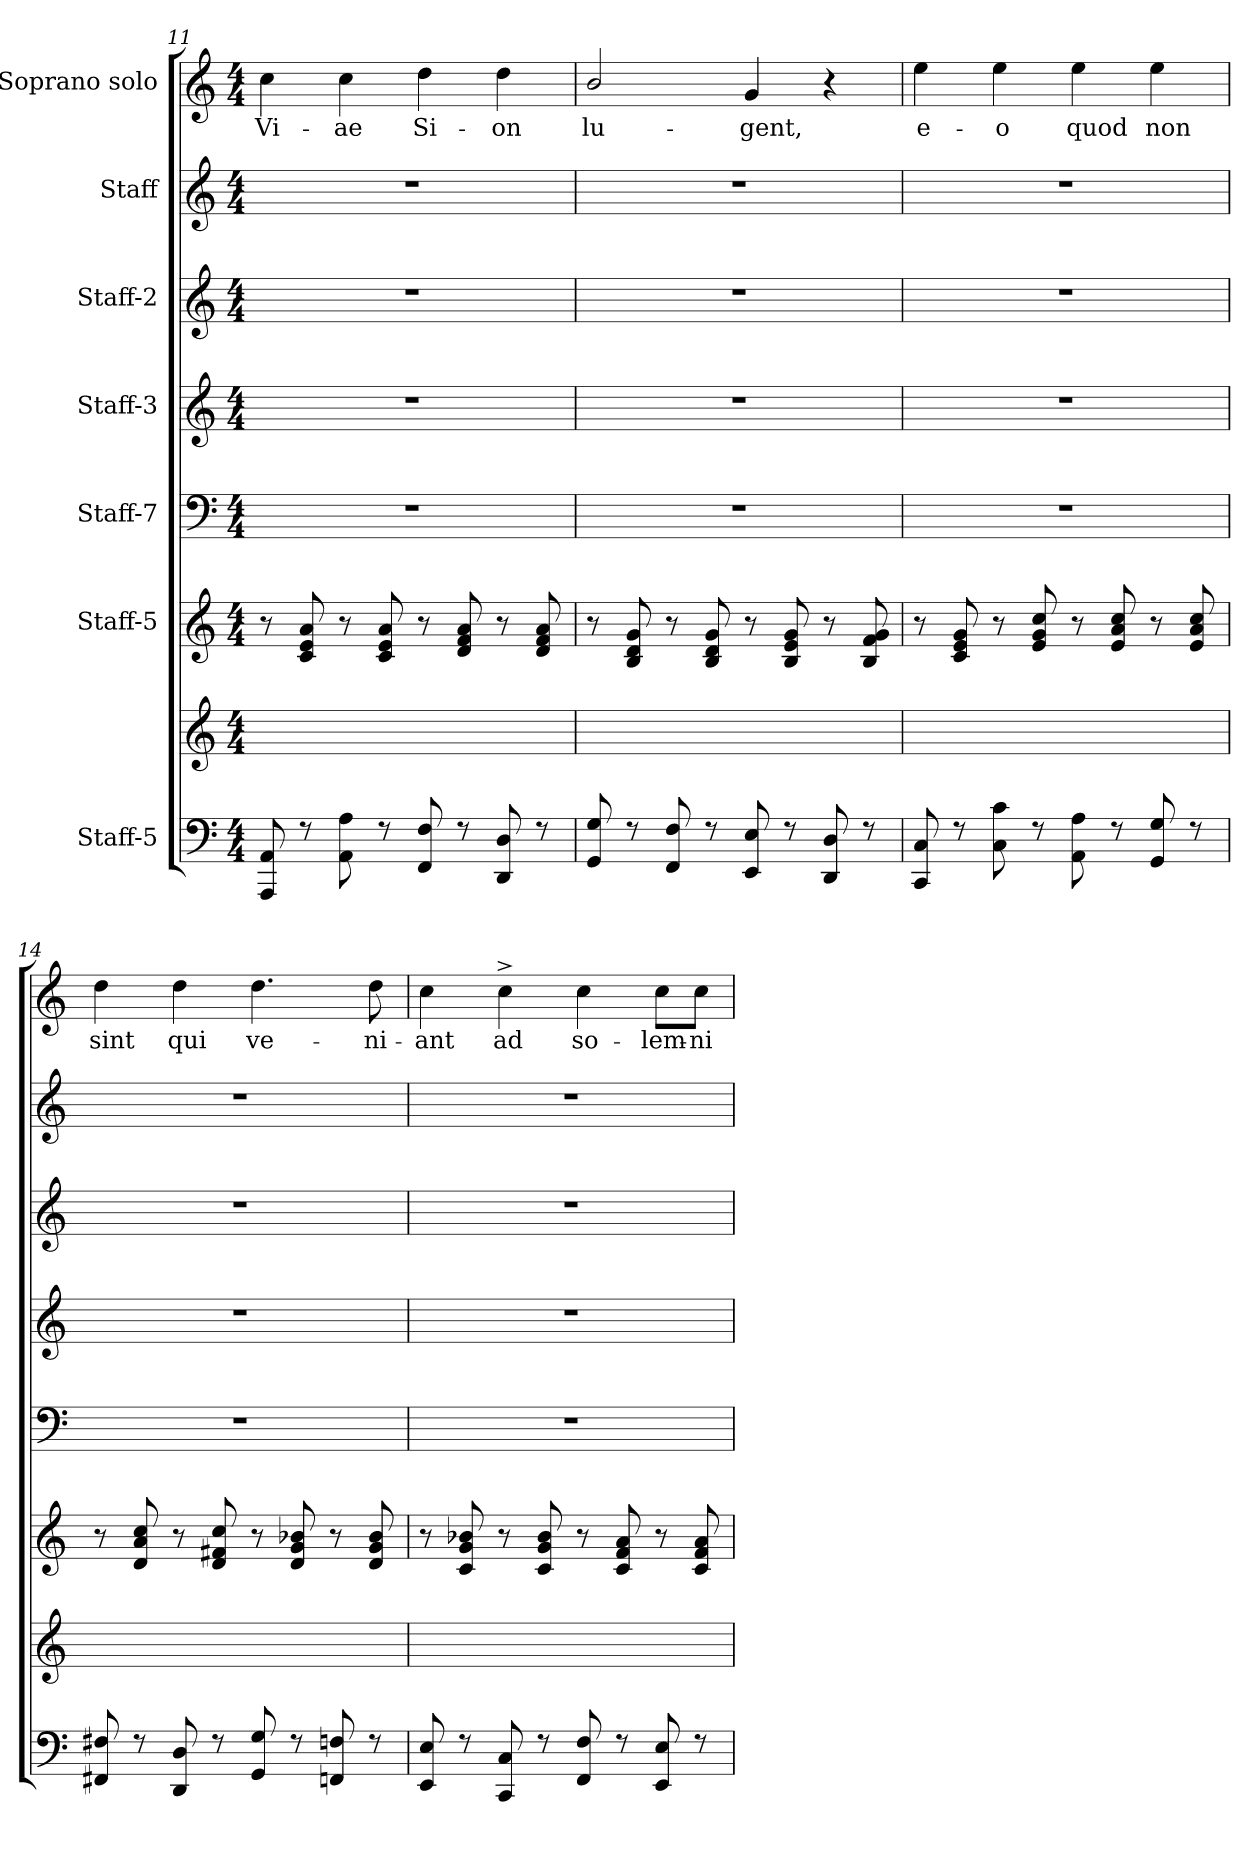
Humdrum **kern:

**kern	**kern	**kern	**kern	**kern	**kern	**kern	**kern	**text
*part7	*part7	*part6	*part5	*part4	*part3	*part2	*part1	*part1
*staff8	*staff7	*staff6	*staff5	*staff4	*staff3	*staff2	*staff1	*staff1
*I"Staff-5	*	*I"Staff-5	*I"Staff-7	*I"Staff-3	*I"Staff-2	*I"Staff	*I"Soprano solo	*
*clefF4	*clefG2	*clefG2	*clefF4	*clefG2	*clefG2	*clefG2	*clefG2	*
*	*	*	*	*ITrd7c12	*	*	*	*
*k[]	*k[]	*k[]	*k[]	*k[]	*k[]	*k[]	*k[]	*
*C:	*C:	*C:	*C:	*C:	*C:	*C:	*C:	*
*M4/4	*M4/4	*M4/4	*M4/4	*M4/4	*M4/4	*M4/4	*M4/4	*
=11	=11	=11	=11	=11	=11	=11	=11	=11
*^	*	*	*	*	*	*	*	*
!	!	!	!	!	!	!	!	!	!LO:LY:b
8AAA/ 8AA/	1ryy	1ryy	8r	1r	1r	1r	1r	4cc\	Vi-
8r	.	.	8c/ 8e/ 8a/	.	.	.	.	.	.
!	!	!	!	!	!	!	!	!	!LO:LY:b
8AA\ 8A\	.	.	8r	.	.	.	.	4cc\	-ae
8r	.	.	8c/ 8e/ 8a/	.	.	.	.	.	.
!	!	!	!	!	!	!	!	!	!LO:LY:b
8FF/ 8F/	.	.	8r	.	.	.	.	4dd\	Si-
8r	.	.	8d/ 8f/ 8a/	.	.	.	.	.	.
!	!	!	!	!	!	!	!	!	!LO:LY:b
8DD/ 8D/	.	.	8r	.	.	.	.	4dd\	-on
8r	.	.	8d/ 8f/ 8a/	.	.	.	.	.	.
=12	=12	=12	=12	=12	=12	=12	=12	=12	=12
!	!	!	!	!	!	!	!	!	!LO:LY:b
8GG/ 8G/	1ryy	1ryy	8r	1r	1r	1r	1r	2b/	lu-
8r	.	.	8B/ 8d/ 8g/	.	.	.	.	.	.
8FF/ 8F/	.	.	8r	.	.	.	.	.	.
8r	.	.	8B/ 8d/ 8g/	.	.	.	.	.	.
!	!	!	!	!	!	!	!	!	!LO:LY:b
8EE/ 8E/	.	.	8r	.	.	.	.	4g/	-gent,
8r	.	.	8B/ 8e/ 8g/	.	.	.	.	.	.
8DD/ 8D/	.	.	8r	.	.	.	.	4r	.
8r	.	.	8B/ 8f/ 8g/	.	.	.	.	.	.
!!LO:PB:g=z
=13	=13	=13	=13	=13	=13	=13	=13	=13	=13
!	!	!	!	!	!	!	!	!	!LO:LY:b
8CC/ 8C/	1ryy	1ryy	8r	1r	1r	1r	1r	4ee\	e-
8r	.	.	8c/ 8e/ 8g/	.	.	.	.	.	.
!	!	!	!	!	!	!	!	!	!LO:LY:b
8C\ 8c\	.	.	8r	.	.	.	.	4ee\	-o
8r	.	.	8e/ 8g/ 8cc/	.	.	.	.	.	.
!	!	!	!	!	!	!	!	!	!LO:LY:b
8AA\ 8A\	.	.	8r	.	.	.	.	4ee\	quod
8r	.	.	8e/ 8a/ 8cc/	.	.	.	.	.	.
!	!	!	!	!	!	!	!	!	!LO:LY:b
8GG/ 8G/	.	.	8r	.	.	.	.	4ee\	non
8r	.	.	8e/ 8a/ 8cc/	.	.	.	.	.	.
=14	=14	=14	=14	=14	=14	=14	=14	=14	=14
!	!	!	!	!	!	!	!	!	!LO:LY:b
8FF#X/ 8F#X/	1ryy	1ryy	8r	1r	1r	1r	1r	4dd\	sint
8r	.	.	8d/ 8a/ 8cc/	.	.	.	.	.	.
!	!	!	!	!	!	!	!	!	!LO:LY:b
8DD/ 8D/	.	.	8r	.	.	.	.	4dd\	qui
8r	.	.	8d/ 8f#X/ 8cc/	.	.	.	.	.	.
!	!	!	!	!	!	!	!	!	!LO:LY:b
8GG/ 8G/	.	.	8r	.	.	.	.	4.dd\	ve-
8r	.	.	8d/ 8g/ 8b-X/	.	.	.	.	.	.
8FFn/ 8Fn/	.	.	8r	.	.	.	.	.	.
!	!	!	!	!	!	!	!	!	!LO:LY:b
8r	.	.	8d/ 8g/ 8b-/	.	.	.	.	8dd\	-ni-
=15	=15	=15	=15	=15	=15	=15	=15	=15	=15
!	!	!	!	!	!	!	!	!	!LO:LY:b
8EE/ 8E/	1ryy	1ryy	8r	1r	1r	1r	1r	4cc\	-ant
8r	.	.	8c/ 8g/ 8b-X/	.	.	.	.	.	.
!	!	!	!	!	!	!	!	!	!LO:LY:b
8CC/ 8C/	.	.	8r	.	.	.	.	4cc^>\	ad
8r	.	.	8c/ 8g/ 8b-/	.	.	.	.	.	.
!	!	!	!	!	!	!	!	!	!LO:LY:b
8FF/ 8F/	.	.	8r	.	.	.	.	4cc\	so-
8r	.	.	8c/ 8f/ 8a/	.	.	.	.	.	.
!	!	!	!	!	!	!	!	!	!LO:LY:b
8EE/ 8E/	.	.	8r	.	.	.	.	8cc\L	-lem-
!	!	!	!	!	!	!	!	!	!LO:LY:b
8r	.	.	8c/ 8f/ 8a/	.	.	.	.	8cc\J	-ni-
*v	*v	*	*	*	*	*	*	*	*
=	=	=	=	=	=	=	=	=
*-	*-	*-	*-	*-	*-	*-	*-	*-
